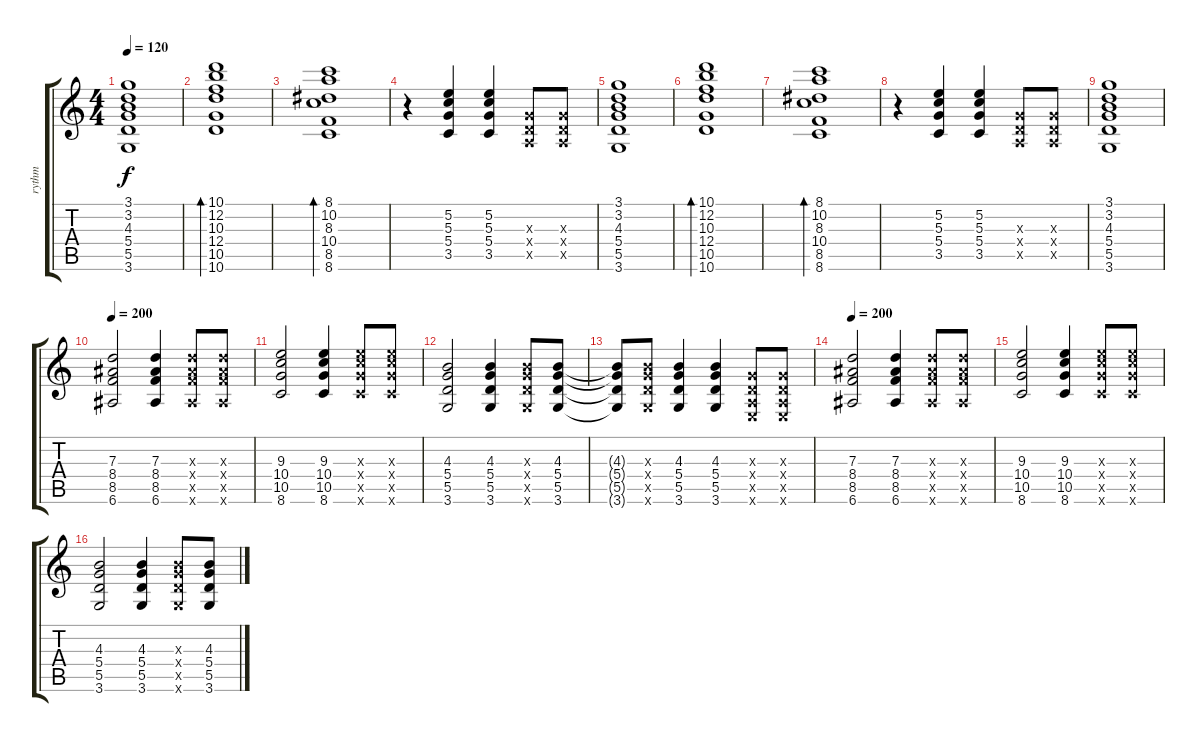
\track ("rythm" "rythm") {instrument electricguitarclean}
\staff {score tabs}
\tuning (E4 B3 G3 D3 A2 E2) {hide}
\ts (4 4)
\tempo 120
\clef g2
\ks c
(3.1 3.2 4.3 5.4 5.5 3.6).1{txt "" dy f} |
(10.1 12.2 10.3 12.4 10.5 10.6).1{bd 480 txt ""} |
(8.1 10.2 8.3 10.4 8.5 8.6).1{bd 480 txt ""} |
r.4 (5.2 5.3 5.4 3.5).4{txt ""} (5.2 5.3 5.4 3.5).4 (0.3{x} 0.4{x} 0.5{x}).8{txt ""} (0.3{x} 0.4{x} 0.5{x}).8 |
(3.1 3.2 4.3 5.4 5.5 3.6).1{txt ""} |
(10.1 12.2 10.3 12.4 10.5 10.6).1{bd 480 txt ""} |
(8.1 10.2 8.3 10.4 8.5 8.6).1{bd 480 txt ""} |
r.4 (5.2 5.3 5.4 3.5).4{txt ""} (5.2 5.3 5.4 3.5).4 (0.3{x} 0.4{x} 0.5{x}).8{txt ""} (0.3{x} 0.4{x} 0.5{x}).8 |
(3.1 3.2 4.3 5.4 5.5 3.6).1{txt ""} |
\tempo 200
(7.3 8.4 8.5 6.6).2 (7.3 8.4 8.5 6.6).4 (7.3{x} 8.4{x} 8.5{x} 6.6{x}).8 (7.3{x} 8.4{x} 8.5{x} 6.6{x}).8 |
(9.3 10.4 10.5 8.6).2 (9.3 10.4 10.5 8.6).4 (9.3{x} 10.4{x} 10.5{x} 8.6{x}).8 (9.3{x} 10.4{x} 10.5{x} 8.6{x}).8 |
(4.3 5.4 5.5 3.6).2 (4.3 5.4 5.5 3.6).4 (4.3{x} 5.4{x} 5.5{x} 3.6{x}).8 (4.3 5.4 5.5 3.6).8 |
(4.3{t} 5.4{t} 5.5{t} 3.6{t}).8 (4.3{x} 5.4{x} 5.5{x} 3.6{x}).8 (4.3 5.4 5.5 3.6).4 (4.3 5.4 5.5 3.6).4 (0.3{x} 0.4{x} 0.5{x} 0.6{x}).8 (0.3{x} 0.4{x} 0.5{x} 0.6{x}).8 |
\tempo 200
(7.3 8.4 8.5 6.6).2 (7.3 8.4 8.5 6.6).4 (7.3{x} 8.4{x} 8.5{x} 6.6{x}).8 (7.3{x} 8.4{x} 8.5{x} 6.6{x}).8 |
(9.3 10.4 10.5 8.6).2 (9.3 10.4 10.5 8.6).4 (9.3{x} 10.4{x} 10.5{x} 8.6{x}).8 (9.3{x} 10.4{x} 10.5{x} 8.6{x}).8 |
(4.3 5.4 5.5 3.6).2 (4.3 5.4 5.5 3.6).4 (4.3{x} 5.4{x} 5.5{x} 3.6{x}).8 (4.3 5.4 5.5 3.6).8
